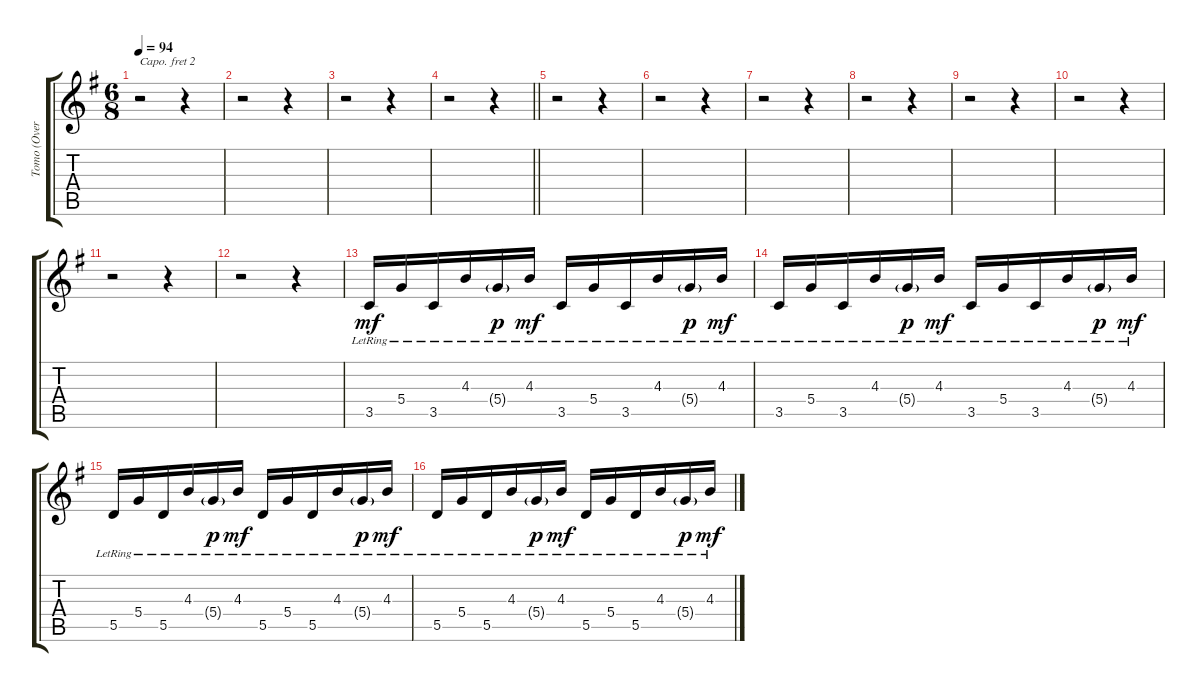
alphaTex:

\track ("Tomo (Overdub) - Clean" "Tomo (Over") {instrument electricguitarclean}
\staff {score tabs}
\capo 2
\tuning (D4 A3 F3 C3 G2 D2) {hide}
\ts (6 8)
\tempo 94
\clef g2
\ks g
r.2{dy f} r.4 |
r.2 r.4 |
r.2 r.4 |
\barLineRight lightlight
r.2 r.4 |
r.2 r.4 |
r.2 r.4 |
r.2 r.4 |
r.2 r.4 |
r.2 r.4 |
r.2 r.4 |
r.2 r.4 |
r.2 r.4 |
3.5{lr}.16{dy mf} 5.4{lr}.16 3.5{lr}.16 4.3{lr}.16 5.4{g lr}.16{dy p} 4.3{lr}.16{dy mf} 3.5{lr}.16 5.4{lr}.16 3.5{lr}.16 4.3{lr}.16 5.4{g lr}.16{dy p} 4.3{lr}.16{dy mf} |
3.5{lr}.16 5.4{lr}.16 3.5{lr}.16 4.3{lr}.16 5.4{g lr}.16{dy p} 4.3{lr}.16{dy mf} 3.5{lr}.16 5.4{lr}.16 3.5{lr}.16 4.3{lr}.16 5.4{g lr}.16{dy p} 4.3{lr}.16{dy mf} |
5.5{lr}.16 5.4{lr}.16 5.5{lr}.16 4.3{lr}.16 5.4{g lr}.16{dy p} 4.3{lr}.16{dy mf} 5.5{lr}.16 5.4{lr}.16 5.5{lr}.16 4.3{lr}.16 5.4{g lr}.16{dy p} 4.3{lr}.16{dy mf} |
5.5{lr}.16 5.4{lr}.16 5.5{lr}.16 4.3{lr}.16 5.4{g lr}.16{dy p} 4.3{lr}.16{dy mf} 5.5{lr}.16 5.4{lr}.16 5.5{lr}.16 4.3{lr}.16 5.4{g lr}.16{dy p} 4.3{lr}.16{dy mf}
